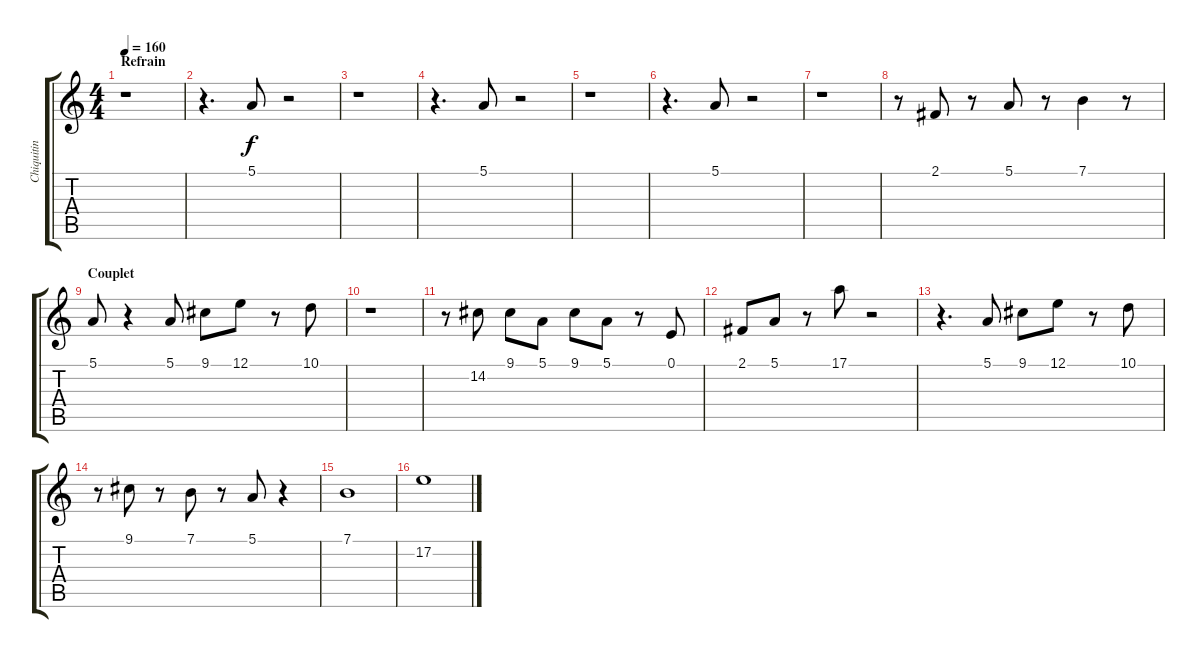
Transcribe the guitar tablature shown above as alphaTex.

\track ("Chiquitin" "Chiquitin") {instrument trumpet}
\staff {score tabs}
\tuning (E4 B3 G3 D3 A2 E2) {hide}
\ts (4 4)
\section ("" "Refrain")
\tempo 160
\clef g2
\ks c
r.1{dy f} |
r.4{d} 5.1.8 r.2 |
r.1 |
r.4{d} 5.1.8 r.2 |
r.1 |
r.4{d} 5.1.8 r.2 |
r.1 |
r.8 2.1.8 r.8 5.1.8 r.8 7.1.4 r.8 |
\section ("" "Couplet")
5.1.8 r.4 5.1.8 9.1.8 12.1.8 r.8 10.1.8 |
r.1 |
r.8 14.2.8 9.1.8 5.1.8 9.1.8 5.1.8 r.8 0.1.8 |
2.1.8 5.1.8 r.8 17.1.8 r.2 |
r.4{d} 5.1.8 9.1.8 12.1.8 r.8 10.1.8 |
r.8 9.1.8 r.8 7.1.8 r.8 5.1.8 r.4 |
7.1.1 |
17.2.1
